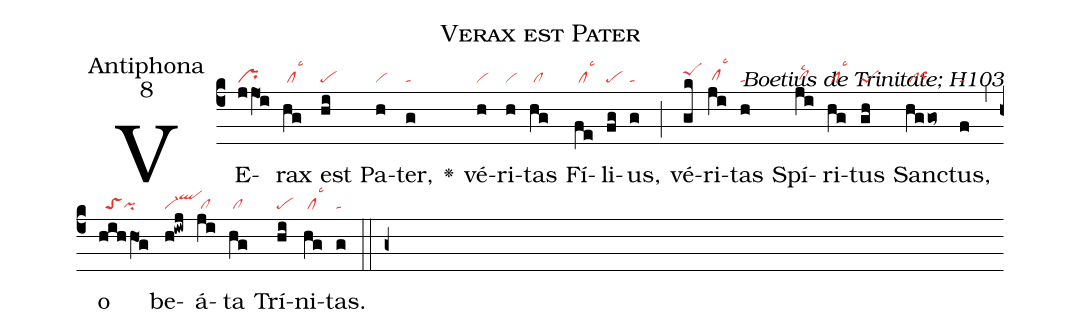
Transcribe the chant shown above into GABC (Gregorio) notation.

name:Verax est Pater;
office-part:Antiphona;
mode:8;
commentary:Boetius de Trinitate; H103;
nabc-lines:1;
%%
(c4)VE(jjO1i|pr)rax(hg|/cllsc3) est(hi|pe) Pa(h|vi)ter,(g|ta) <v>\greheightstar</v>()
vé(h|vi)ri(h|vi)tas(hg|/cl) Fí(fe|/cllsc3)li(fg|pe)us,(g|ta) (;)
vé(gk|peShi)ri(ji|/clhglsc3)tas(h|ta) Spí(ji|/clhglsc2)ri(hg|/cllsc3)tus(gh|peS) San(hggo~|/clorhh)ctus,(f|ta) (,)
o(hihhO1g|//toSpi) be(h!iwj|vi-qlhj)á(ji|/cl)ta(hg|/cl) Trí(hi|pe)ni(hg|/cllsc3)tas.(g|ta) (::g+)
